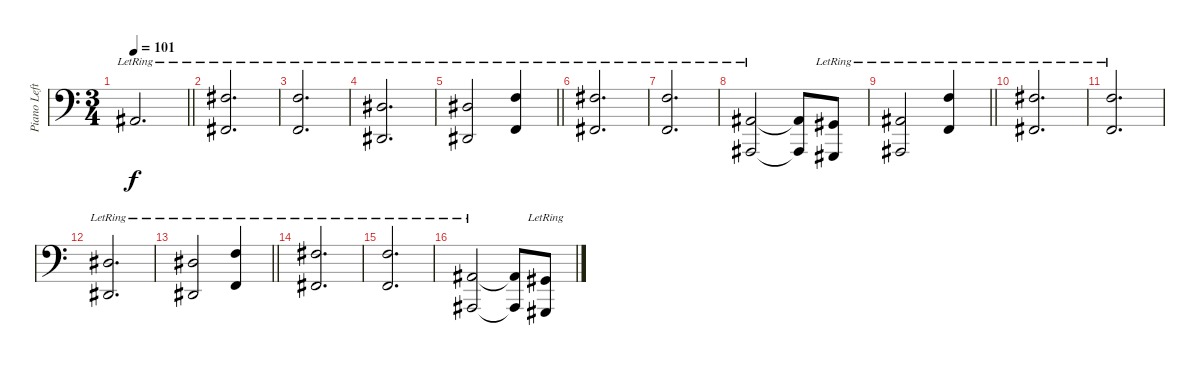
\track ("Piano Left" "Piano Left") {instrument acousticgrandpiano}
\staff {score}
\tuning (G2 D2 A1 E1 B0) {hide}
\ts (3 4)
\tempo 101
\clef f4
\barLineRight lightlight
\ks c
3.1{lr}.2{d dy f} |
(11.1{lr} 4.2{lr}).2{d} |
(10.1{lr} 3.2{lr}).2{d} |
(8.1{lr} 1.2{lr}).2{d} |
\barLineRight lightlight
(8.1{lr} 1.2{lr}).2 (10.1{lr} 3.2{lr}).4 |
(11.1{lr} 4.2{lr}).2{d} |
(10.1{lr} 3.2{lr}).2{d} |
(3.1{lr} 1.3{lr}).2 (3.1{t} 1.3{t}).8 (1.1{lr} 4.4).8 |
\barLineRight lightlight
(3.1{lr} 1.3{lr}).2 (10.1{lr} 3.2{lr}).4 |
(11.1{lr} 4.2{lr}).2{d} |
(10.1{lr} 3.2{lr}).2{d} |
(8.1{lr} 1.2{lr}).2{d} |
\barLineRight lightlight
(8.1{lr} 1.2{lr}).2 (10.1{lr} 3.2{lr}).4 |
(11.1{lr} 4.2{lr}).2{d} |
(10.1{lr} 3.2{lr}).2{d} |
(3.1{lr} 1.3{lr}).2 (3.1{t} 1.3{t}).8 (1.1{lr} 4.4).8
